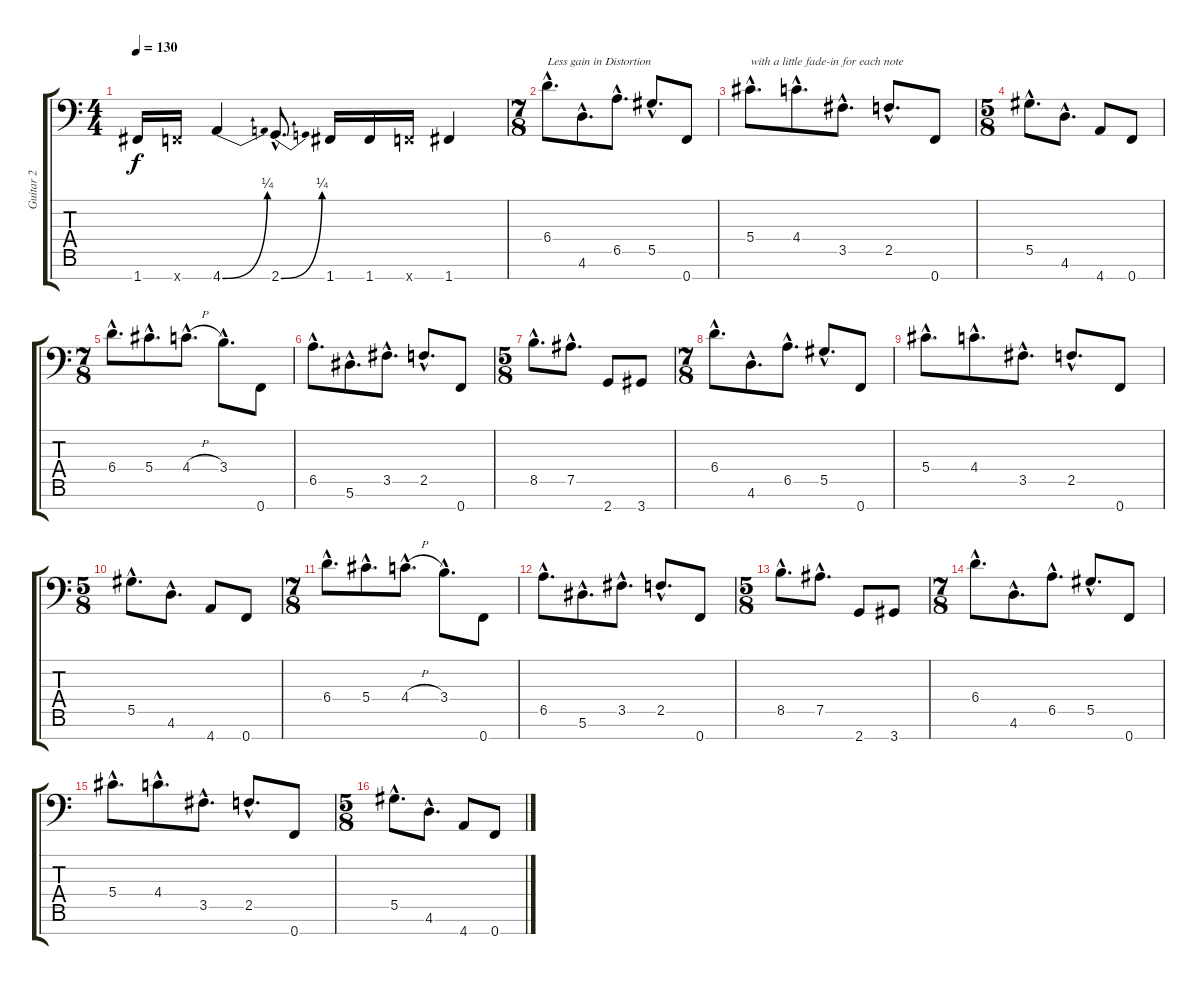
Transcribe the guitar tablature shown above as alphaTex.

\track ("Guitar 2" "Guitar 2") {instrument overdrivenguitar}
\staff {score tabs}
\tuning (Bb3 Gb3 Db3 Ab2 Eb2 Bb1 F1) {hide}
\ts (4 4)
\tempo 130
\clef f4
\ks c
1.7.16{dy f} 0.7{x}.16 4.7{be (bend 0 0 60 1)}.4 2.7{be (bend 0 0 60 1) hac}.8{d} 1.7.16 1.7.16 0.7{x}.16 1.7.4 |
\ts (7 8)
6.4{hac}.8{d txt "Less gain in Distortion" instrument fretlessbass} 4.6{hac}.8{d} 6.5{hac}.8{d} 5.5{hac}.8{d} 0.7.8 |
5.4{hac}.8{d txt "with a little fade-in for each note"} 4.4{hac}.8{d} 3.5{hac}.8{d} 2.5{hac}.8{d} 0.7.8 |
\ts (5 8)
5.5{hac}.8{d} 4.6{hac}.8{d} 4.7.8 0.7.8 |
\ts (7 8)
6.4{hac}.8{d} 5.4{hac}.8{d} 4.4{h hac}.8{d} 3.4{hac}.8{d} 0.7.8 |
6.5{hac}.8{d} 5.6{hac}.8{d} 3.5{hac}.8{d} 2.5{hac}.8{d} 0.7.8 |
\ts (5 8)
8.5{hac}.8{d} 7.5{hac}.8{d} 2.7.8 3.7.8 |
\ts (7 8)
6.4{hac}.8{d} 4.6{hac}.8{d} 6.5{hac}.8{d} 5.5{hac}.8{d} 0.7.8 |
5.4{hac}.8{d} 4.4{hac}.8{d} 3.5{hac}.8{d} 2.5{hac}.8{d} 0.7.8 |
\ts (5 8)
5.5{hac}.8{d} 4.6{hac}.8{d} 4.7.8 0.7.8 |
\ts (7 8)
6.4{hac}.8{d} 5.4{hac}.8{d} 4.4{h hac}.8{d} 3.4{hac}.8{d} 0.7.8 |
6.5{hac}.8{d} 5.6{hac}.8{d} 3.5{hac}.8{d} 2.5{hac}.8{d} 0.7.8 |
\ts (5 8)
8.5{hac}.8{d} 7.5{hac}.8{d} 2.7.8 3.7.8 |
\ts (7 8)
6.4{hac}.8{d} 4.6{hac}.8{d} 6.5{hac}.8{d} 5.5{hac}.8{d} 0.7.8 |
5.4{hac}.8{d} 4.4{hac}.8{d} 3.5{hac}.8{d} 2.5{hac}.8{d} 0.7.8 |
\ts (5 8)
5.5{hac}.8{d} 4.6{hac}.8{d} 4.7.8 0.7.8
